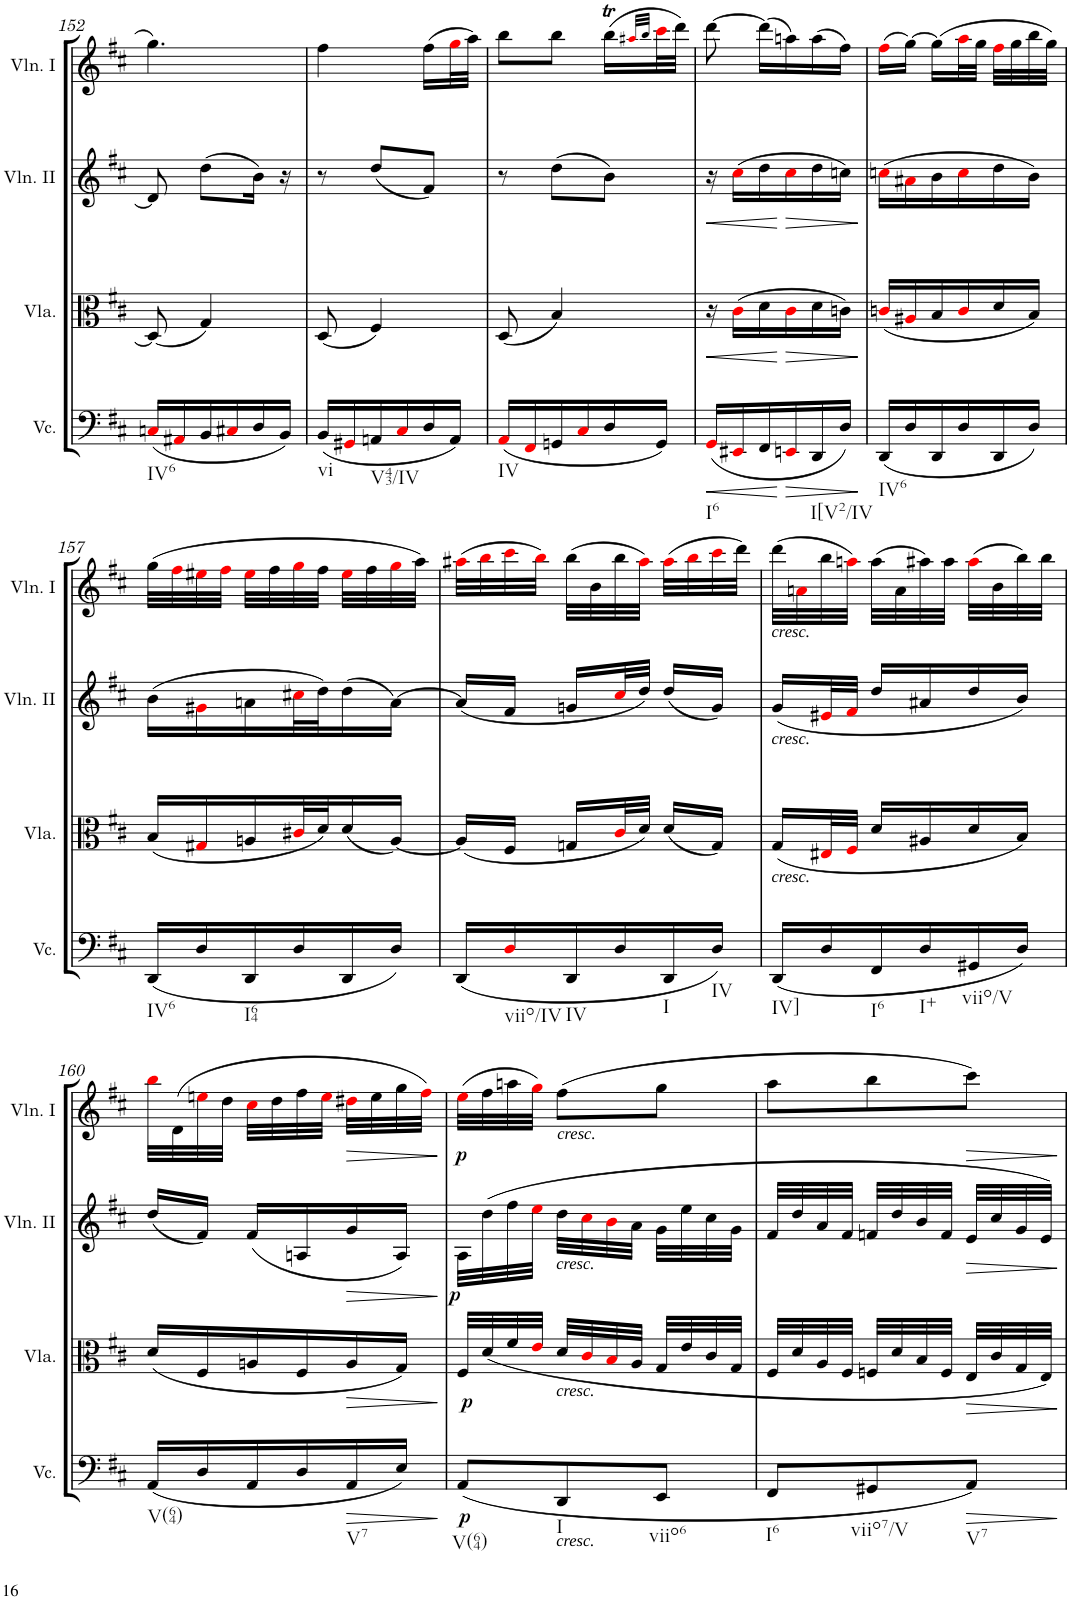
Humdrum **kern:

**kern	**dynam	**kern	**dynam	**kern	**dynam	**kern	**dynam
*part4	*part4	*part3	*part3	*part2	*part2	*part1	*part1
*staff4	*staff4	*staff3	*staff3	*staff2	*staff2	*staff1	*staff1
*I"Violoncello	*	*I"Viola	*	*I"Violin II	*	*I"Violin I	*
*I'Vc.	*	*I'Vla.	*	*I'Vln. II	*	*I'Vln. I	*
!!LO:PB:g=z
*clefF4	*	*clefC3	*	*clefG2	*	*clefG2	*
*k[f#c#]	*	*k[f#c#]	*	*k[f#c#]	*	*k[f#c#]	*
*M3/8	*	*M3/8	*	*M3/8	*	*M3/8	*
=152	=152	=152	=152	=152	=152	=152	=152
!LO:TX:b:t=IV6	!	!	!	!	!	!	!
(16Cni/LL	.	(8D/]	.	8d/]	.	4.gg\	.
16AA#Xi/	.	.	.	.	.	.	.
16BB/	.	4G/)	.	(8dd\L	.	.	.
16C#Xi/	.	.	.	.	.	.	.
16D/	.	.	.	16b\Jk)	.	.	.
16BB/JJ)	.	.	.	16r	.	.	.
=153	=153	=153	=153	=153	=153	=153	=153
!LO:TX:b:t=vi	!	!	!	!	!	!	!
(16BB/LL	.	(8D/	.	8r	.	4ff#\	.
16GG#Xi/	.	.	.	.	.	.	.
!LO:TX:b:t=V43/IV	!	!	!	!	!	!	!
16AAn/	.	4F#/)	.	(8dd/L	.	.	.
16C#i/	.	.	.	.	.	.	.
16D/	.	.	.	8f#/J)	.	(16ff#\LL	.
16AA/JJ)	.	.	.	.	.	32ggi\L	.
.	.	.	.	.	.	32aa\JJJ)	.
=154	=154	=154	=154	=154	=154	=154	=154
!LO:TX:b:t=IV	!	!	!	!	!	!	!
(16AAi/LL	.	(8D/	.	8r	.	8bb\L	.
16FF#i/	.	.	.	.	.	.	.
16GGn/	.	4B/)	.	(8dd\L	.	8bb\J	.
16C#i/	.	.	.	.	.	.	.
16D/	.	.	.	8b\J)	.	(16bbT\LL	.
.	.	.	.	.	.	32qaa#Xi/LLL	.
.	.	.	.	.	.	32qbb/JJJ	.
16GG/JJ)	.	.	.	.	.	32ccc#i\L	.
.	.	.	.	.	.	32ddd\JJJ)	.
=155	=155	=155	=155	=155	=155	=155	=155
!LO:TX:b:t=I6	!	!	!	!	!	!	!
!	!LO:HP:b	!	!LO:HP:b	!	!LO:HP:b	!	!
(16GGi/LL	<	16r	<	16r	<	[8ddd\	.
16EE#Xi/	.	(16c#i\LL	.	(16cc#i\LL	.	.	.
16FF#/	.	16d\	.	16dd\	.	(16ddd\LL]	.
!	!LO:HP:n=1:b	!	!LO:HP:n=1:b	!	!LO:HP:n=1:b	!	!
16EEni/	[ >	16c#i\	[ >	16cc#i\	[ >	16aan\)	.
!LO:TX:b:t=I[V2/IV	!	!	!	!	!	!	!
16DD/	.	16d\	.	16dd\	.	(16aa\	.
16D/JJ)	.	16cn\JJ)	.	16ccn\JJ)	.	16ff#\JJ)	.
.	]	.	]	.	]	.	.
=156	=156	=156	=156	=156	=156	=156	=156
!LO:TX:b:t=IV6	!	!	!	!	!	!	!
(16DD/LL	.	(16cni/LL	.	(16ccni\LL	.	(16ff#i\LL	.
16D/	.	16A#Xi/	.	16a#Xi\	.	[16gg\JJ)	.
16DD/	.	16B/	.	16b\	.	(16gg\LL]	.
16D/	.	16ci/	.	16cci\	.	32aai\L	.
.	.	.	.	.	.	32gg\JJJ	.
16DD/	.	16d/	.	16dd\	.	32ff#i\LLL	.
.	.	.	.	.	.	32gg\	.
16D/JJ)	.	16B/JJ)	.	16b\JJ)	.	32bb\	.
.	.	.	.	.	.	32gg\JJJ)	.
!!LO:LB:g=z
=157	=157	=157	=157	=157	=157	=157	=157
!LO:TX:b:t=IV6	!	!	!	!	!	!	!
(16DD/LL	.	(16B/LL	.	(16b\LL	.	(32gg\LLL	.
.	.	.	.	.	.	32ff#i\	.
16D/	.	16G#Xi/	.	16g#Xi\	.	32ee#Xi\	.
.	.	.	.	.	.	32ff#i\JJJ	.
!LO:TX:b:t=I64	!	!	!	!	!	!	!
16DD/	.	16An/	.	16an\	.	32ee#i\LLL	.
.	.	.	.	.	.	32ff#\	.
16D/	.	32c#Xi/L	.	32cc#Xi\L	.	32ggi\	.
.	.	32d/J)	.	32dd\J)	.	32ff#\JJJ	.
16DD/	.	(16d/	.	(16dd\	.	32ee#i\LLL	.
.	.	.	.	.	.	32ff#\	.
16D/JJ)	.	[16A/JJ)	.	[16a\JJ)	.	32ggi\	.
.	.	.	.	.	.	32aa\JJJ)	.
=158	=158	=158	=158	=158	=158	=158	=158
(16DD/LL	.	(16A/LL]	.	(16a/LL]	.	(32aa#Xi\LLL	.
.	.	.	.	.	.	32bbi\	.
!LO:TX:b:t=viio/IV	!	!	!	!	!	!	!
16Di/	.	16F#/JJ	.	16f#/JJ	.	32ccc#i\	.
.	.	.	.	.	.	32bbi\JJJ)	.
!LO:TX:b:t=IV	!	!	!	!	!	!	!
16DD/	.	16Gn/LL	.	16gn/LL	.	(32bb\LLL	.
.	.	.	.	.	.	32b\	.
16D/	.	32c#i/L	.	32cc#i/L	.	32bb\	.
.	.	32d/JJJ)	.	32dd/JJJ)	.	32aa#i\JJJ)	.
!LO:TX:b:t=I	!	!	!	!	!	!	!
16DD/	.	(16d/LL	.	(16dd/LL	.	(32aa#i\LLL	.
.	.	.	.	.	.	32bbi\	.
!LO:TX:b:t=IV	!	!	!	!	!	!	!
16D/JJ)	.	16G/JJ)	.	16g/JJ)	.	32ccc#i\	.
.	.	.	.	.	.	32ddd\JJJ)	.
=159	=159	=159	=159	=159	=159	=159	=159
!	!	!	!	!	!	!LO:TX:b:i:t=cresc.	!
!	!	!	!	!LO:TX:b:i:t=cresc.	!	!	!
!	!	!LO:TX:b:i:t=cresc.	!	!	!	!	!
!LO:TX:b:t=IV]	!	!	!	!	!	!	!
(16DD/LL	.	(16G/LL	.	(16g/LL	.	(32ddd\LLL	.
.	.	.	.	.	.	32ani\	.
16D/	.	32E#Xi/L	.	32e#Xi/L	.	32bb\	.
.	.	32F#i/JJJ	.	32f#i/JJJ	.	32aani\JJJ)	.
!LO:TX:b:t=I6	!	!	!	!	!	!	!
16FF#/	.	16d/LL	.	16dd/LL	.	(32aa\LLL	.
.	.	.	.	.	.	32a\	.
!LO:TX:b:t=I+	!	!	!	!	!	!	!
16D/	.	16A#X/	.	16a#X/	.	32aa#X\)	.
.	.	.	.	.	.	32aa#\JJJ	.
!LO:TX:b:t=viio/V	!	!	!	!	!	!	!
16GG#X/	.	16d/	.	16dd/	.	(32aa#i\LLL	.
.	.	.	.	.	.	32b\	.
16D/JJ)	.	16B/JJ)	.	16b/JJ)	.	32bb\)	.
.	.	.	.	.	.	32bb\JJJ	.
!!LO:LB:g=z
=160	=160	=160	=160	=160	=160	=160	=160
!LO:TX:b:t=V(64)	!	!	!	!	!	!	!
(16AA/LL	.	(16d/LL	.	(16dd/LL	.	32bbi\LLL	.
.	.	.	.	.	.	(32d\	.
16D/	.	16F#/	.	16f#/JJ)	.	32eeni\	.
.	.	.	.	.	.	32dd\JJJ	.
16AA/	.	16An/	.	(16f#/LL	.	32cc#i\LLL	.
.	.	.	.	.	.	32dd\	.
16D/	.	16F#/	.	16An/	.	32ff#\	.
.	.	.	.	.	.	32eei\JJJ	.
!LO:TX:b:t=V7	!	!	!	!	!	!	!
!	!LO:HP:b	!	!LO:HP:b	!	!LO:HP:b	!	!LO:HP:b
16AA/	>	16A/	>	16g/	>	32dd#Xi\LLL	>
.	.	.	.	.	.	32ee\	.
16E/JJ)	.	16G/JJ)	.	16A/JJ)	.	32gg\	.
.	.	.	.	.	.	32ff#i\JJJ)	.
.	]	.	]	.	]	.	]
=161	=161	=161	=161	=161	=161	=161	=161
!LO:TX:b:t=V(64)	!	!	!	!	!	!	!
!	!LO:DY:b	!	!LO:DY:b	!	!LO:DY:b	!	!LO:DY:b
(8AA/L	p	32F#/LLL	p	32A\LLL	p	(32eei\LLL	p
.	.	(32d/	.	(32dd\	.	32ff#\	.
.	.	32f#/	.	32ff#\	.	32aan\	.
.	.	32ei/JJJ	.	32eei\JJJ	.	32ggi\JJJ)	.
!	!	!	!	!	!	!LO:TX:b:i:t=cresc.	!
!	!	!	!	!LO:TX:b:i:t=cresc.	!	!	!
!	!	!LO:TX:b:i:t=cresc.	!	!	!	!	!
!LO:TX:b:i:t=cresc.	!	!	!	!	!	!	!
!LO:TX:b:t=I	!	!	!	!	!	!	!
8DD/	.	32d/LLL	.	32dd\LLL	.	(8ff#\L	.
.	.	32c#i/	.	32cc#i\	.	.	.
.	.	32Bi/	.	32bi\	.	.	.
.	.	32A/JJJ	.	32a\JJJ	.	.	.
!LO:TX:b:t=viio6	!	!	!	!	!	!	!
8EE/J	.	32G/LLL	.	32g\LLL	.	8gg\J	.
.	.	32e/	.	32ee\	.	.	.
.	.	32c#/	.	32cc#\	.	.	.
.	.	32G/JJJ	.	32g\JJJ	.	.	.
=162	=162	=162	=162	=162	=162	=162	=162
!LO:TX:b:t=I6	!	!	!	!	!	!	!
8FF#/L	.	32F#/LLL	.	32f#/LLL	.	8aa\L	.
.	.	32d/	.	32dd/	.	.	.
.	.	32A/	.	32a/	.	.	.
.	.	32F#/JJJ	.	32f#/JJJ	.	.	.
!LO:TX:b:t=viio7/V	!	!	!	!	!	!	!
8GG#X/	.	32Fn/LLL	.	32fn/LLL	.	8bb\	.
.	.	32d/	.	32dd/	.	.	.
.	.	32B/	.	32b/	.	.	.
.	.	32F/JJJ	.	32f/JJJ	.	.	.
!LO:TX:b:t=V7	!	!	!	!	!	!	!
!	!LO:HP:b	!	!LO:HP:b	!	!LO:HP:b	!	!LO:HP:b
8AA/J)	>	32E/LLL	>	32e/LLL	>	8ccc#\J)	>
.	.	32c#/	.	32cc#/	.	.	.
.	.	32G/	.	32g/	.	.	.
.	.	32E/JJJ)	.	32e/JJJ)	.	.	.
.	]	.	]	.	]	.	]
=	=	=	=	=	=	=	=
*-	*-	*-	*-	*-	*-	*-	*-
